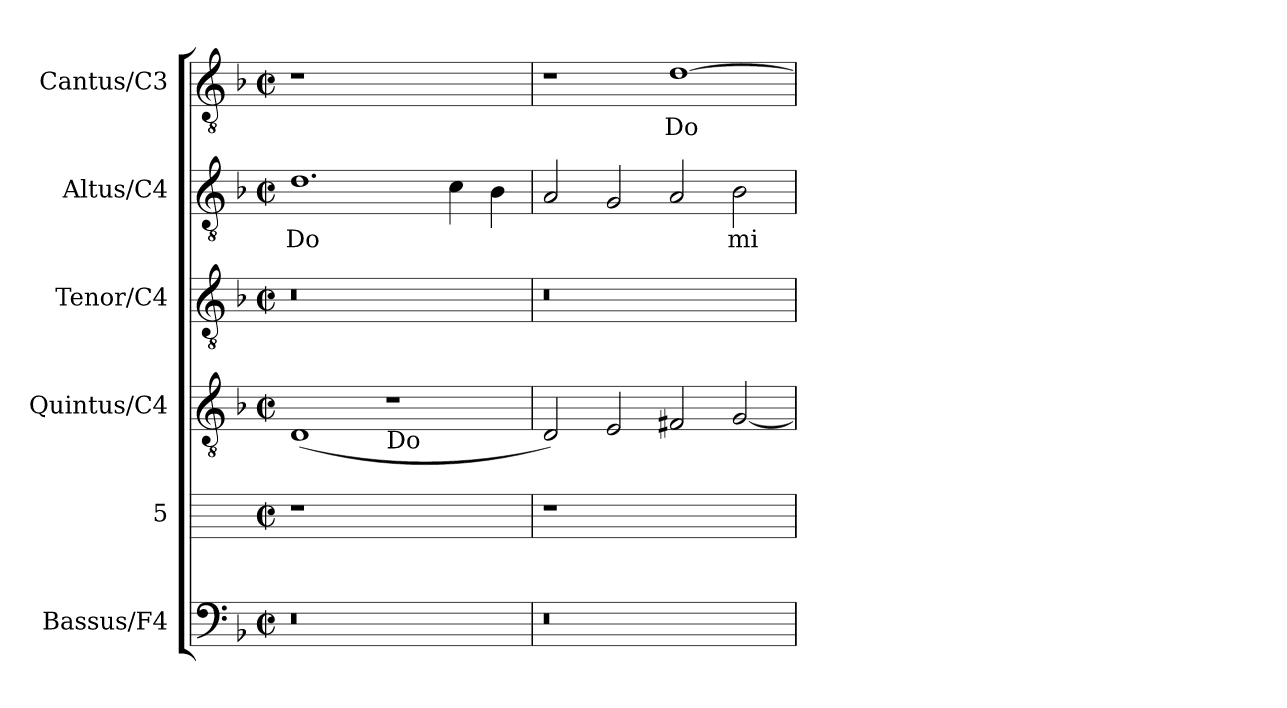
**kern	**kern	**kern	**kern	**kern	**text	**kern	**text
*part6	*part5	*part4	*part3	*part2	*part2	*part1	*part1
*staff6	*staff5	*staff4	*staff3	*staff2	*staff2	*staff1	*staff1
*I"Bassus/F4	*I"5	*I"Quintus/C4	*I"Tenor/C4	*I"Altus/C4	*	*I"Cantus/C3	*
*I'B	*	*	*I'T	*I'A	*	*I'C	*
!!LO:PB:g=z
*stria5	*stria5	*stria5	*stria5	*stria5	*	*stria5	*
*clefF4	*	*clefGv2	*clefGv2	*clefGv2	*	*clefGv2	*
*k[b-]	*k[]	*k[b-]	*k[b-]	*k[b-]	*	*k[b-]	*
*F:	*C:	*F:	*F:	*F:	*	*F:	*
*M2/2	*M2/2	*M2/2	*M2/2	*M2/2	*	*M2/2	*
*met(c|)	*met(c|)	*met(c|)	*met(c|)	*met(c|)	*	*met(c|)	*
=1	=1	=1	=1	=1	=1	=1	=1
!	!	!	!	!	!LO:LY:b:cj	!	!
0r	1r	(<1D	0r	1.d	Do-	1r	.
!	!	!LO:TX:b:t=Do	!	!	!	!	!
.	1ryy	1r	.	.	.	1ryy	.
!	!	!	!	!	!LO:LY:b:cj	!	!
.	.	.	.	4c\	--	.	.
!	!	!	!	!	!LO:LY:b:cj	!	!
.	.	.	.	4B-\	--	.	.
=2	=2	=2	=2	=2	=2	=2	=2
!	!	!	!	!	!LO:LY:b:cj	!	!
0r	1r	2D/)	0r	2A/	--	1r	.
!	!	!	!	!	!LO:LY:b:cj	!	!
.	.	2E/	.	2G/	--	.	.
!	!	!	!	!	!LO:LY:b:cj	!	!LO:LY:b:cj
.	1ryy	2F#X/	.	2A/	--	[>1d	Do-
!	!	!	!	!	!LO:LY:b:cj	!	!
.	.	[<2G/	.	2B-\	-mi-	.	.
=	=	=	=	=	=	=	=
*-	*-	*-	*-	*-	*-	*-	*-
